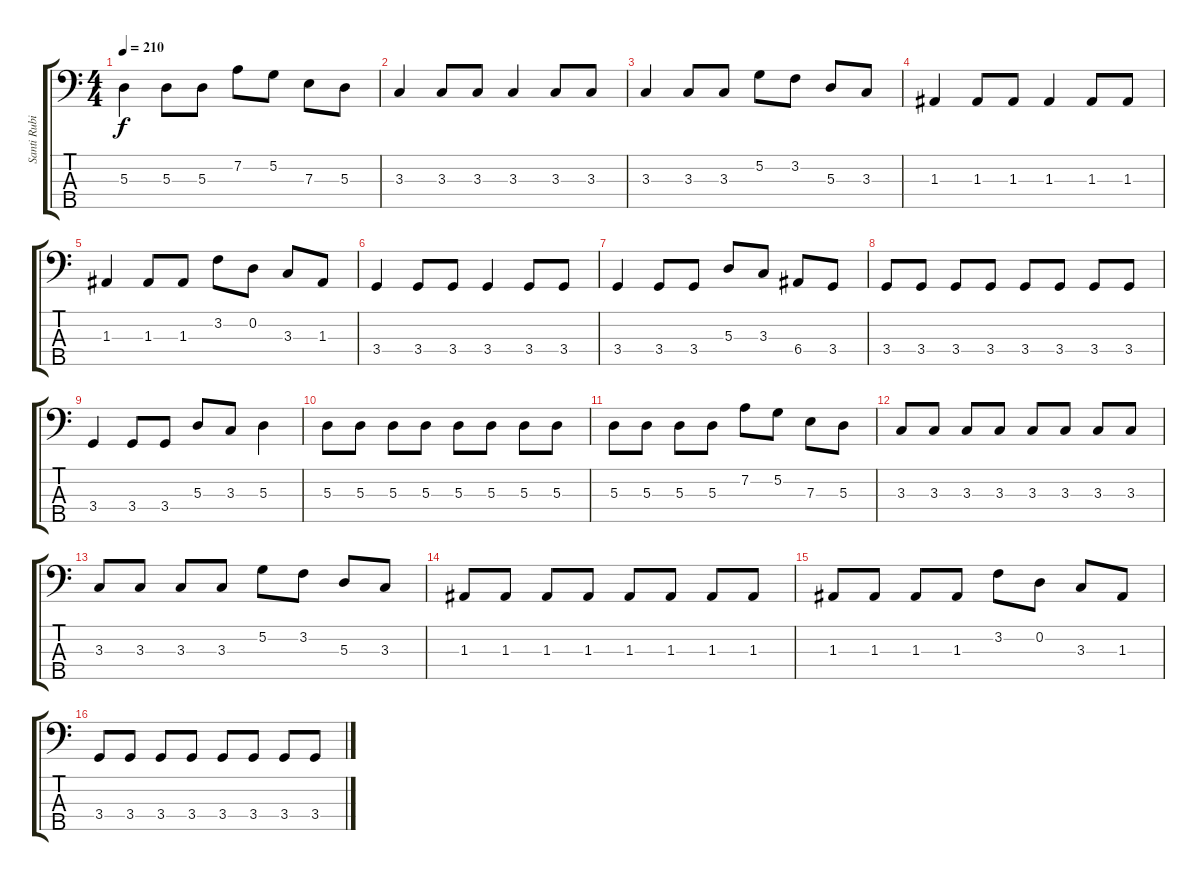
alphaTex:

\track ("Santi Rubio" "Santi Rubi") {solo instrument electricbassfinger}
\staff {score tabs}
\tuning (G2 D2 A1 E1 B0) {hide}
\ts (4 4)
\tempo 210
\clef f4
\ks c
5.3.4{dy f} 5.3.8 5.3.8 7.2.8 5.2.8 7.3.8 5.3.8 |
3.3.4 3.3.8 3.3.8 3.3.4 3.3.8 3.3.8 |
3.3.4 3.3.8 3.3.8 5.2.8 3.2.8 5.3.8 3.3.8 |
1.3.4 1.3.8 1.3.8 1.3.4 1.3.8 1.3.8 |
1.3.4 1.3.8 1.3.8 3.2.8 0.2.8 3.3.8 1.3.8 |
3.4.4 3.4.8 3.4.8 3.4.4 3.4.8 3.4.8 |
3.4.4 3.4.8 3.4.8 5.3.8 3.3.8 6.4.8 3.4.8 |
3.4.8 3.4.8 3.4.8 3.4.8 3.4.8 3.4.8 3.4.8 3.4.8 |
3.4.4 3.4.8 3.4.8 5.3.8 3.3.8 5.3.4 |
5.3.8 5.3.8 5.3.8 5.3.8 5.3.8 5.3.8 5.3.8 5.3.8 |
5.3.8 5.3.8 5.3.8 5.3.8 7.2.8 5.2.8 7.3.8 5.3.8 |
3.3.8 3.3.8 3.3.8 3.3.8 3.3.8 3.3.8 3.3.8 3.3.8 |
3.3.8 3.3.8 3.3.8 3.3.8 5.2.8 3.2.8 5.3.8 3.3.8 |
1.3.8 1.3.8 1.3.8 1.3.8 1.3.8 1.3.8 1.3.8 1.3.8 |
1.3.8 1.3.8 1.3.8 1.3.8 3.2.8 0.2.8 3.3.8 1.3.8 |
3.4.8 3.4.8 3.4.8 3.4.8 3.4.8 3.4.8 3.4.8 3.4.8
